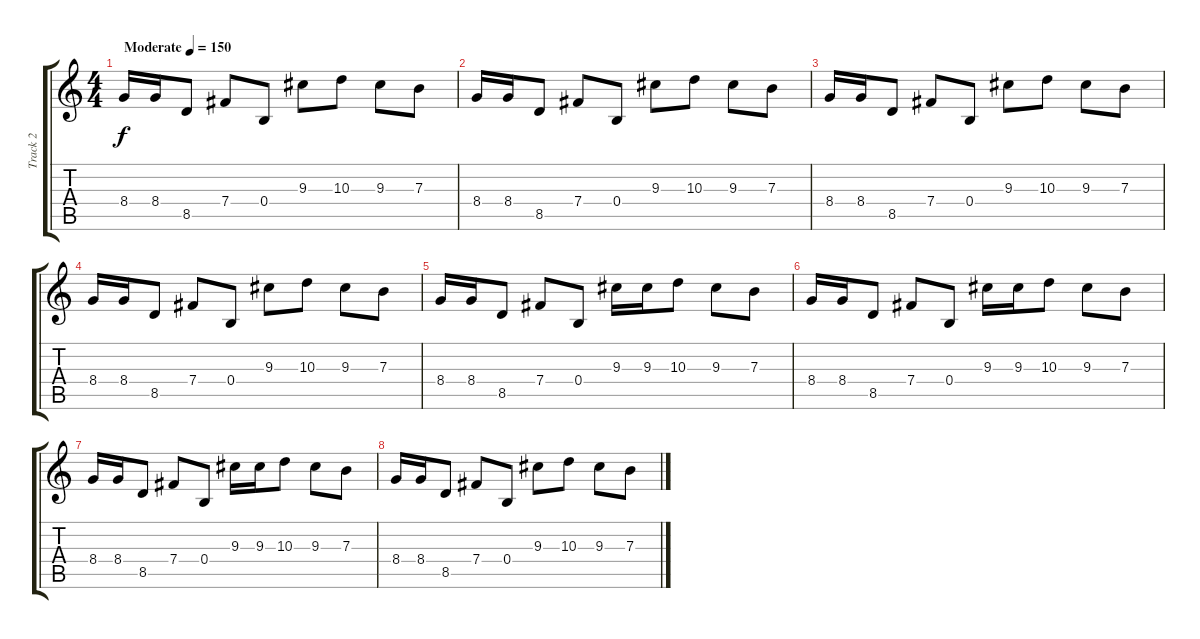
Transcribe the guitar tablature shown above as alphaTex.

\track ("Track 2" "Track 2") {instrument distortionguitar}
\staff {score tabs}
\tuning (Db4 Ab3 E3 B2 Gb2 B1) {hide}
\ts (4 4)
\tempo (150 "Moderate")
\clef g2
\ks c
8.4.16{dy f instrument distortionguitar} 8.4.16 8.5.8 7.4.8 0.4.8 9.3.8 10.3.8 9.3.8 7.3.8 |
8.4.16 8.4.16 8.5.8 7.4.8 0.4.8 9.3.8 10.3.8 9.3.8 7.3.8 |
8.4.16 8.4.16 8.5.8 7.4.8 0.4.8 9.3.8 10.3.8 9.3.8 7.3.8 |
8.4.16 8.4.16 8.5.8 7.4.8 0.4.8 9.3.8 10.3.8 9.3.8 7.3.8 |
8.4.16 8.4.16 8.5.8 7.4.8 0.4.8 9.3.16 9.3.16 10.3.8 9.3.8 7.3.8 |
8.4.16 8.4.16 8.5.8 7.4.8 0.4.8 9.3.16 9.3.16 10.3.8 9.3.8 7.3.8 |
8.4.16 8.4.16 8.5.8 7.4.8 0.4.8 9.3.16 9.3.16 10.3.8 9.3.8 7.3.8 |
8.4.16 8.4.16 8.5.8 7.4.8 0.4.8 9.3.8 10.3.8 9.3.8 7.3.8
